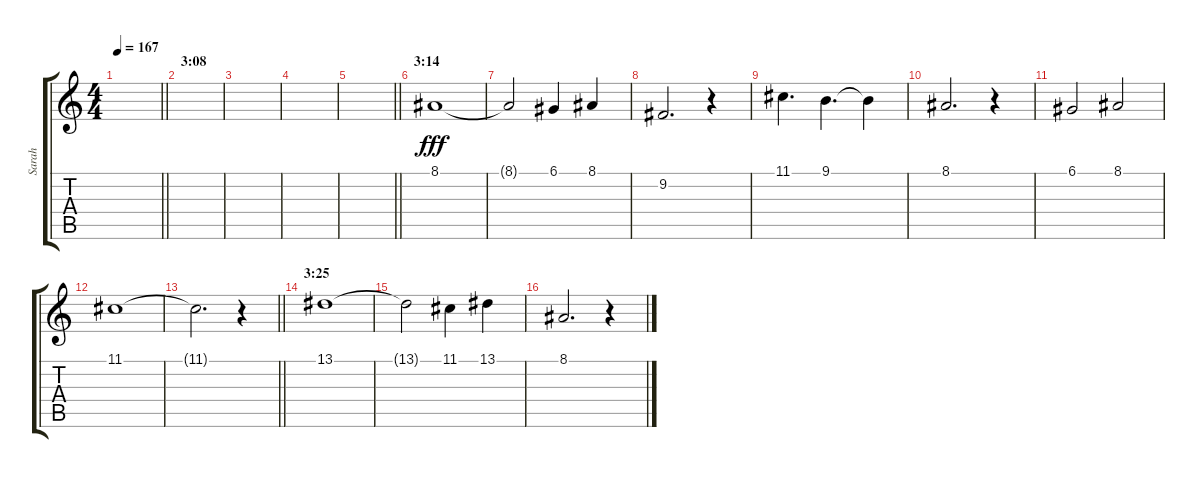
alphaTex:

\track ("Sarah" "Sarah") {instrument choiraahs}
\staff {score tabs}
\tuning (D4 A3 F3 C3 G2 D2) {hide}
\ts (4 4)
\tempo 167
\clef g2
\barLineRight lightlight
\ks c
|
\section ("" "3:08")
|
|
|
\barLineRight lightlight
|
\section ("" "3:14")
8.1.1{dy fff} |
8.1{t}.2 6.1.4 8.1.4 |
9.2.2{d} r.4 |
11.1.4{d} 9.1.4{d} 9.1{t}.4 |
8.1.2{d} r.4 |
6.1.2 8.1.2 |
11.1.1 |
\barLineRight lightlight
11.1{t}.2{d} r.4 |
\section ("" "3:25")
13.1.1 |
13.1{t}.2 11.1.4 13.1.4 |
8.1.2{d} r.4
